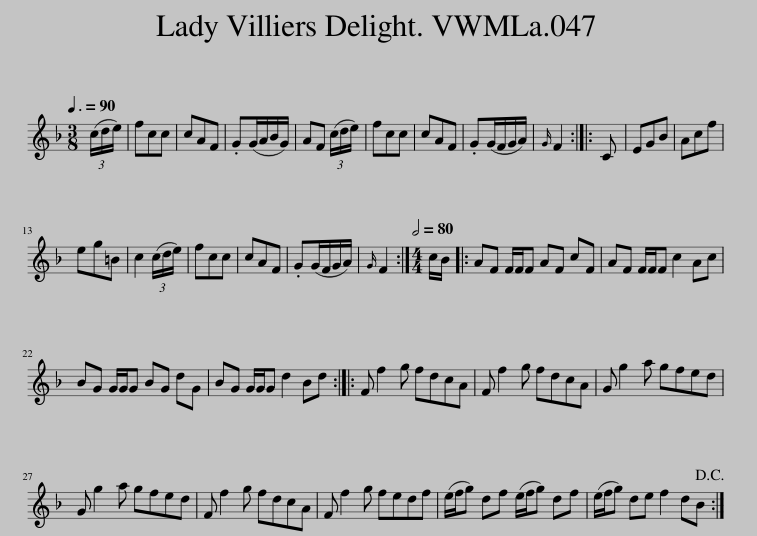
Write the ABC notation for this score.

X:1
L:1/8
Q:3/8=90
M:3/8
I:linebreak $
K:F
V:1 treble
V:1
 (3(c/d/e/) | fcc | cAF | .G(G/A/B/G/) | AF (3(c/d/e/) | %5
 fcc | cAF | .G(G/F/G/A/) |{G} F2 :: C | %10
 EGB | Acf |$ eg=B | c2 (3(c/d/e/) | fcc | %15
 cAF | .G(G/F/G/A/) |{G} F2 :|[M:4/4][Q:1/2=80] c/B/ |: AF F/F/F AF cF | %20
 AF F/F/F c2 Ac |$ BG G/G/G BG dG | BG G/G/G d2 Bd :: F f2 g fdcA | F f2 g fdcA | %25
 G g2 a gfed |$ G g2 a gfed | F f2 g fdcA | F f2 g fedf | (e/f/g) df (e/f/g) df | %30
 (e/f/g) de f2 dB!D.C.! :| %31
